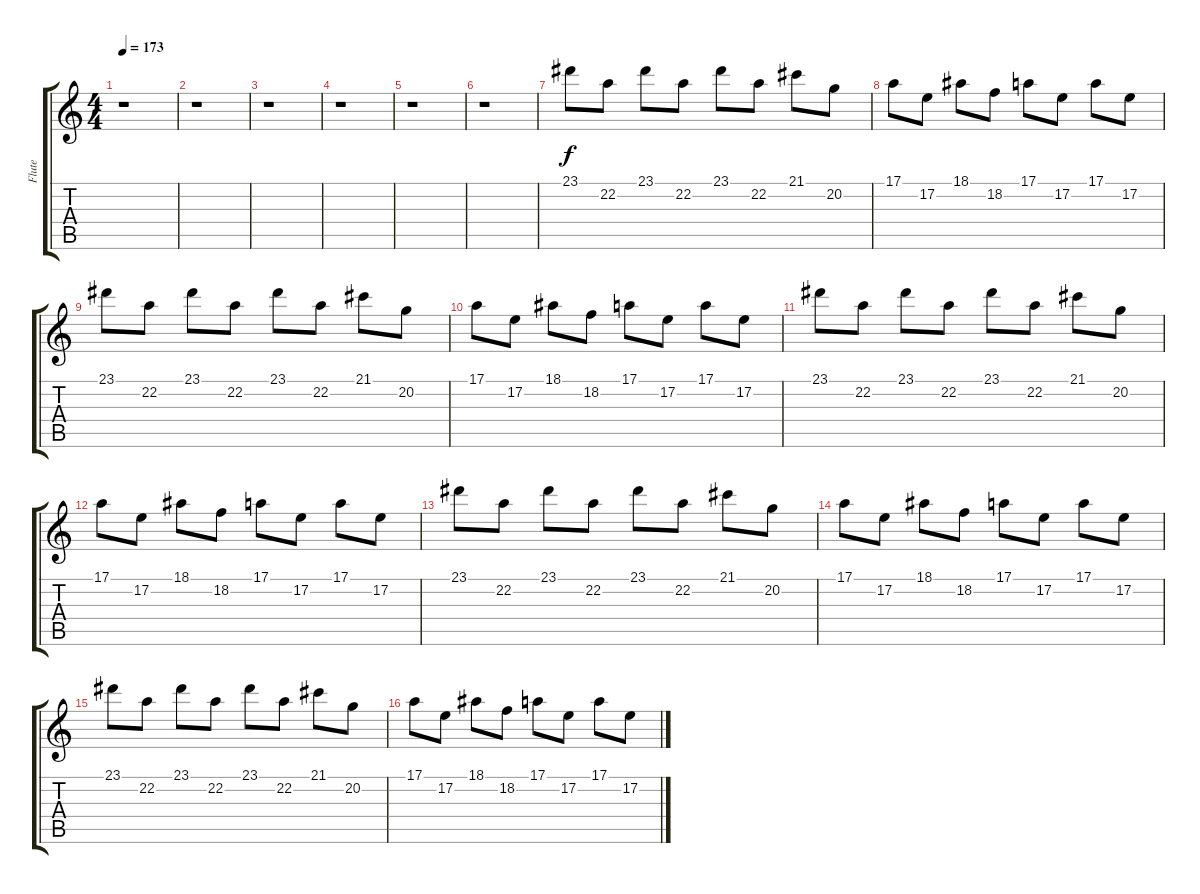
\track ("Flute" "Flute") {instrument recorder}
\staff {score tabs}
\tuning (E4 B3 G3 D3 A2 E2) {hide}
\ts (4 4)
\tempo 173
\clef g2
\ks c
r.1{dy f} |
r.1 |
r.1 |
r.1 |
r.1 |
r.1 |
23.1.8{volume 14 balance 15 instrument recorder} 22.2.8 23.1.8{volume 14 balance 15 instrument recorder} 22.2.8 23.1.8{volume 14 balance 15 instrument recorder} 22.2.8 21.1.8{volume 14 balance 15 instrument recorder} 20.2.8 |
17.1.8 17.2.8 18.1.8 18.2.8 17.1.8 17.2.8 17.1.8 17.2.8 |
23.1.8{volume 14 balance 15 instrument recorder} 22.2.8 23.1.8{volume 14 balance 15 instrument recorder} 22.2.8 23.1.8{volume 14 balance 15 instrument recorder} 22.2.8 21.1.8{volume 14 balance 15 instrument recorder} 20.2.8 |
17.1.8 17.2.8 18.1.8 18.2.8 17.1.8 17.2.8 17.1.8 17.2.8 |
23.1.8{volume 14 balance 15 instrument recorder} 22.2.8 23.1.8{volume 14 balance 15 instrument recorder} 22.2.8 23.1.8{volume 14 balance 15 instrument recorder} 22.2.8 21.1.8{volume 14 balance 15 instrument recorder} 20.2.8 |
17.1.8 17.2.8 18.1.8 18.2.8 17.1.8 17.2.8 17.1.8 17.2.8 |
23.1.8{volume 14 balance 15 instrument recorder} 22.2.8 23.1.8{volume 14 balance 15 instrument recorder} 22.2.8 23.1.8{volume 14 balance 15 instrument recorder} 22.2.8 21.1.8{volume 14 balance 15 instrument recorder} 20.2.8 |
17.1.8 17.2.8 18.1.8 18.2.8 17.1.8 17.2.8 17.1.8 17.2.8 |
23.1.8{volume 14 balance 15 instrument recorder} 22.2.8 23.1.8{volume 14 balance 15 instrument recorder} 22.2.8 23.1.8{volume 14 balance 15 instrument recorder} 22.2.8 21.1.8{volume 14 balance 15 instrument recorder} 20.2.8 |
17.1.8 17.2.8 18.1.8 18.2.8 17.1.8 17.2.8 17.1.8 17.2.8
